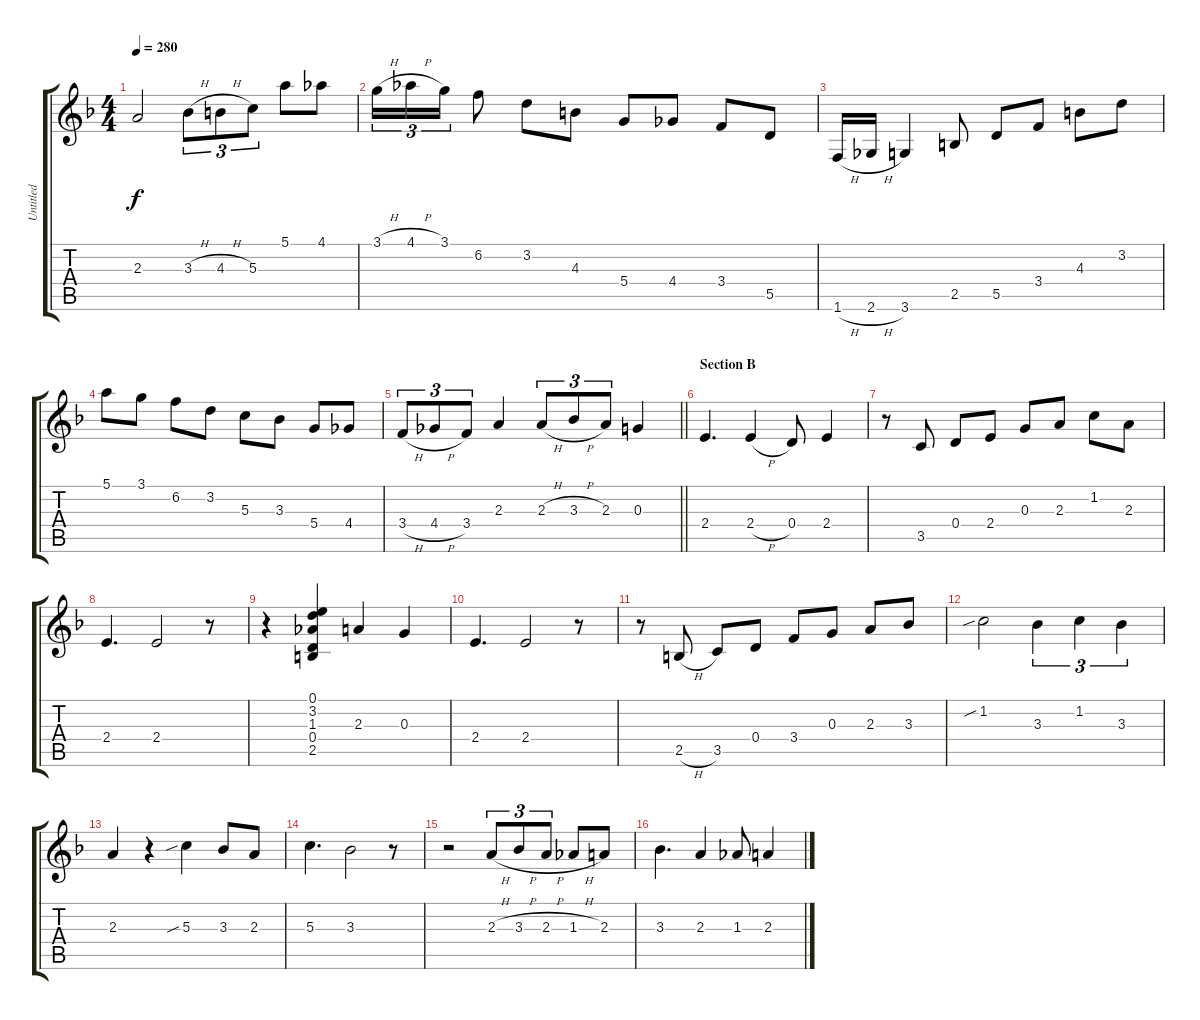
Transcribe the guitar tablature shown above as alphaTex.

\track ("Untitled" "Untitled") {instrument acousticguitarsteel}
\staff {score tabs}
\tuning (E4 B3 G3 D3 A2 E2) {hide}
\ts (4 4)
\tempo 280
\clef g2
\ks f
2.3{t}.2{dy f} 3.3{h}.8{tu (3 2)} 4.3{h}.8{tu (3 2)} 5.3.8{tu (3 2)} 5.1.8 4.1.8 |
3.1{h}.16{tu (3 2)} 4.1{h}.16{tu (3 2)} 3.1.16{tu (3 2)} 6.2.8 3.2.8 4.3.8 5.4.8 4.4.8 3.4.8 5.5.8 |
1.6{h}.16 2.6{h}.16 3.6.4 2.5.8 5.5.8 3.4.8 4.3.8 3.2.8 |
5.1.8 3.1.8 6.2.8 3.2.8 5.3.8 3.3.8 5.4.8 4.4.8 |
\barLineRight lightlight
3.4{h}.8{tu (3 2)} 4.4{h}.8{tu (3 2)} 3.4.8{tu (3 2)} 2.3.4 2.3{h}.8{tu (3 2)} 3.3{h}.8{tu (3 2)} 2.3.8{tu (3 2)} 0.3.4 |
\section ("" "Section B")
2.4.4{d} 2.4{h}.4 0.4.8 2.4.4 |
r.8 3.5.8 0.4.8 2.4.8 0.3.8 2.3.8 1.2.8 2.3.8 |
2.4.4{d} 2.4.2 r.8 |
r.4 (0.1 3.2 1.3 0.4 2.5).4 2.3.4 0.3.4 |
2.4.4{d} 2.4.2 r.8 |
r.8 2.5{h}.8 3.5.8 0.4.8 3.4.8 0.3.8 2.3.8 3.3.8 |
1.2{sib}.2 3.3.4{tu (3 2)} 1.2.4{tu (3 2)} 3.3.4{tu (3 2)} |
2.3.4 r.4 5.3{sib}.4 3.3.8 2.3.8 |
5.3.4{d} 3.3.2 r.8 |
r.2 2.3{h}.8{tu (3 2)} 3.3{h}.8{tu (3 2)} 2.3{h}.8{tu (3 2)} 1.3{h}.8 2.3.8 |
3.3.4{d} 2.3.4 1.3.8 2.3.4
